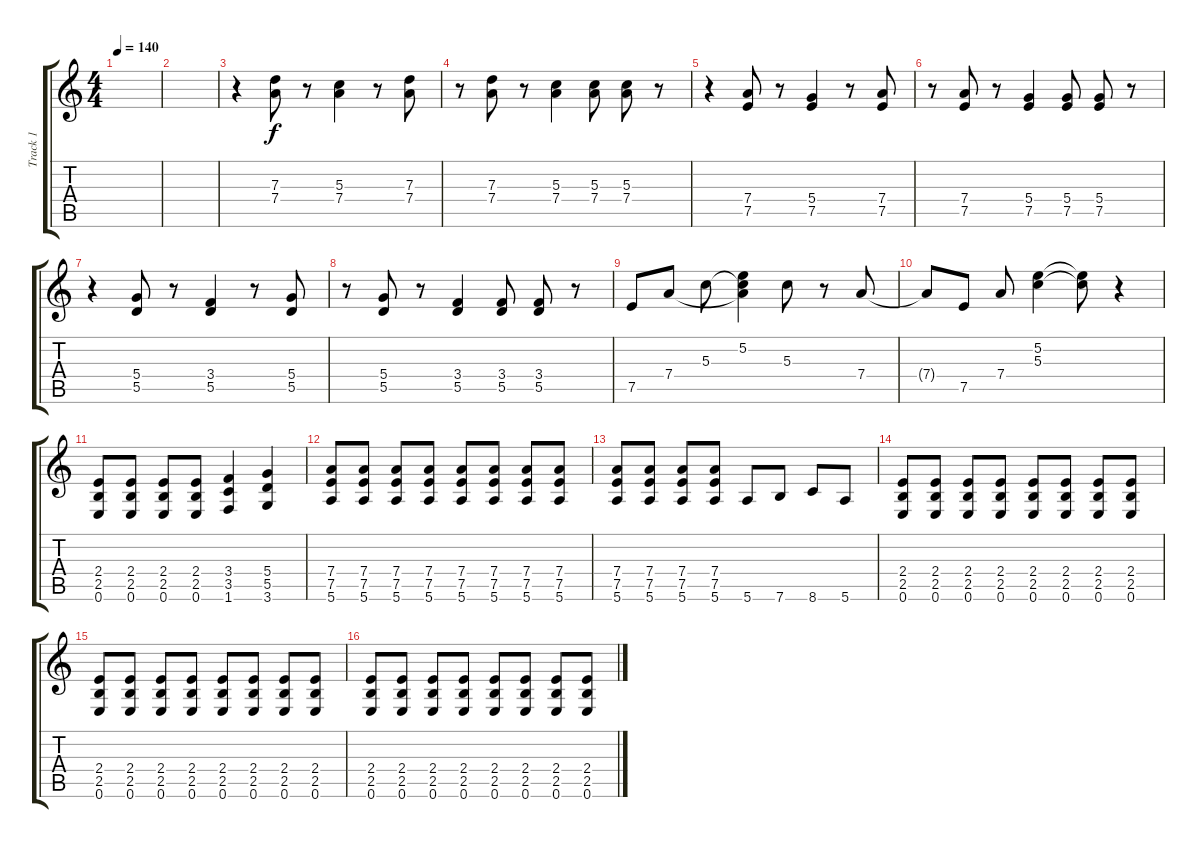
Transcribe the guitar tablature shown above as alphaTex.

\track ("Track 1" "Track 1") {instrument overdrivenguitar}
\staff {score tabs}
\tuning (E4 B3 G3 D3 A2 E2) {hide}
\ts (4 4)
\tempo 140
\clef g2
\ks c
|
|
r.4 (7.3 7.4).8 r.8 (5.3 7.4).4 r.8 (7.3 7.4).8 |
r.8 (7.3 7.4).8 r.8 (5.3 7.4).4 (5.3 7.4).8 (5.3 7.4).8 r.8 |
r.4 (7.4 7.5).8 r.8 (5.4 7.5).4 r.8 (7.4 7.5).8 |
r.8 (7.4 7.5).8 r.8 (5.4 7.5).4 (5.4 7.5).8 (5.4 7.5).8 r.8 |
r.4 (5.4 5.5).8 r.8 (3.4 5.5).4 r.8 (5.4 5.5).8 |
r.8 (5.4 5.5).8 r.8 (3.4 5.5).4 (3.4 5.5).8 (3.4 5.5).8 r.8 |
7.5.8 7.4.8 5.3.8 (5.2 5.3{t} 7.4{t}).4 5.3.8 r.8 7.4.8 |
7.4{t}.8 7.5.8 7.4.8 (5.2 5.3).4 (5.2{t} 5.3{t}).8 r.4 |
(2.4 2.5 0.6).8 (2.4 2.5 0.6).8 (2.4 2.5 0.6).8 (2.4 2.5 0.6).8 (3.4 3.5 1.6).4 (5.4 5.5 3.6).4 |
(7.4 7.5 5.6).8 (7.4 7.5 5.6).8 (7.4 7.5 5.6).8 (7.4 7.5 5.6).8 (7.4 7.5 5.6).8 (7.4 7.5 5.6).8 (7.4 7.5 5.6).8 (7.4 7.5 5.6).8 |
(7.4 7.5 5.6).8 (7.4 7.5 5.6).8 (7.4 7.5 5.6).8 (7.4 7.5 5.6).8 5.6.8 7.6.8 8.6.8 5.6.8 |
(2.4 2.5 0.6).8 (2.4 2.5 0.6).8 (2.4 2.5 0.6).8 (2.4 2.5 0.6).8 (2.4 2.5 0.6).8 (2.4 2.5 0.6).8 (2.4 2.5 0.6).8 (2.4 2.5 0.6).8 |
(2.4 2.5 0.6).8 (2.4 2.5 0.6).8 (2.4 2.5 0.6).8 (2.4 2.5 0.6).8 (2.4 2.5 0.6).8 (2.4 2.5 0.6).8 (2.4 2.5 0.6).8 (2.4 2.5 0.6).8 |
(2.4 2.5 0.6).8 (2.4 2.5 0.6).8 (2.4 2.5 0.6).8 (2.4 2.5 0.6).8 (2.4 2.5 0.6).8 (2.4 2.5 0.6).8 (2.4 2.5 0.6).8 (2.4 2.5 0.6).8
